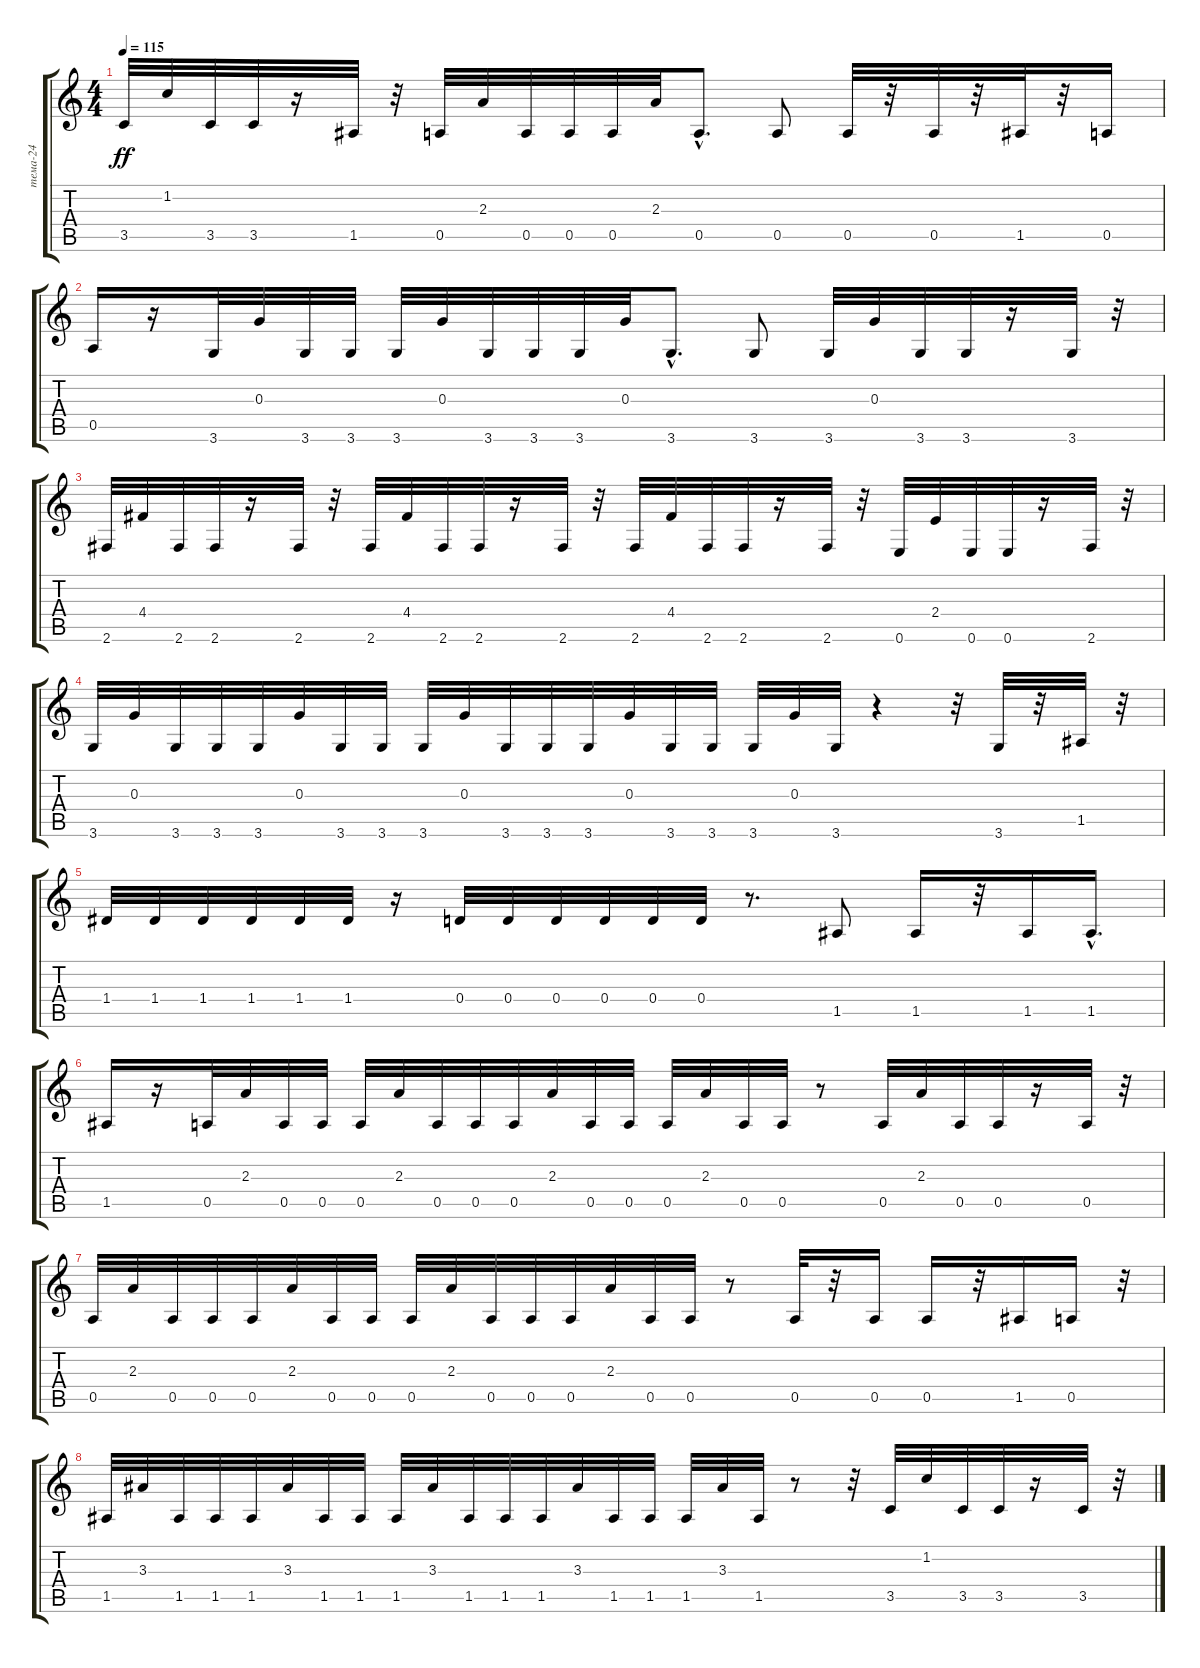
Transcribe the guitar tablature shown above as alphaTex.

\track ("тема-24" "тема-24") {instrument overdrivenguitar}
\staff {score tabs}
\tuning (E4 B3 G3 D3 A2 E2) {hide}
\ts (4 4)
\tempo 115
\clef g2
\ks c
3.5.32{dy ff} 1.2.32 3.5.32 3.5.32 r.16 1.5.32 r.32 0.5.32 2.3.32 0.5.32 0.5.32 0.5.32 2.3.32 0.5{hac}.8{d} 0.5.8 0.5.32 r.32 0.5.32 r.32 1.5.32 r.32 0.5.16 |
0.5.16 r.16 3.6.32 0.3.32 3.6.32 3.6.32 3.6.32 0.3.32 3.6.32 3.6.32 3.6.32 0.3.32 3.6{hac}.8{d} 3.6.8 3.6.32 0.3.32 3.6.32 3.6.32 r.16 3.6.32 r.32 |
2.6.32 4.4.32 2.6.32 2.6.32 r.16 2.6.32 r.32 2.6.32 4.4.32 2.6.32 2.6.32 r.16 2.6.32 r.32 2.6.32 4.4.32 2.6.32 2.6.32 r.16 2.6.32 r.32 0.6.32 2.4.32 0.6.32 0.6.32 r.16 2.6.32 r.32 |
3.6.32 0.3.32 3.6.32 3.6.32 3.6.32 0.3.32 3.6.32 3.6.32 3.6.32 0.3.32 3.6.32 3.6.32 3.6.32{balance 0} 0.3.32 3.6.32 3.6.32 3.6.32{balance 16} 0.3.32 3.6.32 r.4 r.32 3.6.32{balance 0} r.32 1.5.32 r.32 |
1.4.32 1.4.32 1.4.32 1.4.32 1.4.32 1.4.32 r.16 0.4.32 0.4.32 0.4.32 0.4.32 0.4.32 0.4.32{balance 15} r.8{d} 1.5.8{balance 7} 1.5.16 r.32 1.5.16 1.5{hac}.16{d} |
1.5.16 r.16 0.5.32 2.3.32 0.5.32 0.5.32 0.5.32 2.3.32 0.5.32 0.5.32 0.5.32 2.3.32 0.5.32 0.5.32 0.5.32 2.3.32 0.5.32 0.5.32 r.8 0.5.32 2.3.32 0.5.32 0.5.32 r.16 0.5.32 r.32 |
0.5.32 2.3.32 0.5.32 0.5.32 0.5.32 2.3.32 0.5.32 0.5.32 0.5.32 2.3.32 0.5.32 0.5.32 0.5.32 2.3.32 0.5.32 0.5.32 r.8 0.5.32 r.32 0.5.16 0.5.16 r.32 1.5.16 0.5.16 r.32 |
1.5.32 3.3.32 1.5.32 1.5.32 1.5.32 3.3.32 1.5.32 1.5.32 1.5.32 3.3.32 1.5.32 1.5.32 1.5.32 3.3.32 1.5.32{balance 1} 1.5.32{balance 15} 1.5.32{balance 15} 3.3.32 1.5.32 r.8 r.32 3.5.32{balance 0} 1.2.32 3.5.32 3.5.32 r.16 3.5.32 r.32
